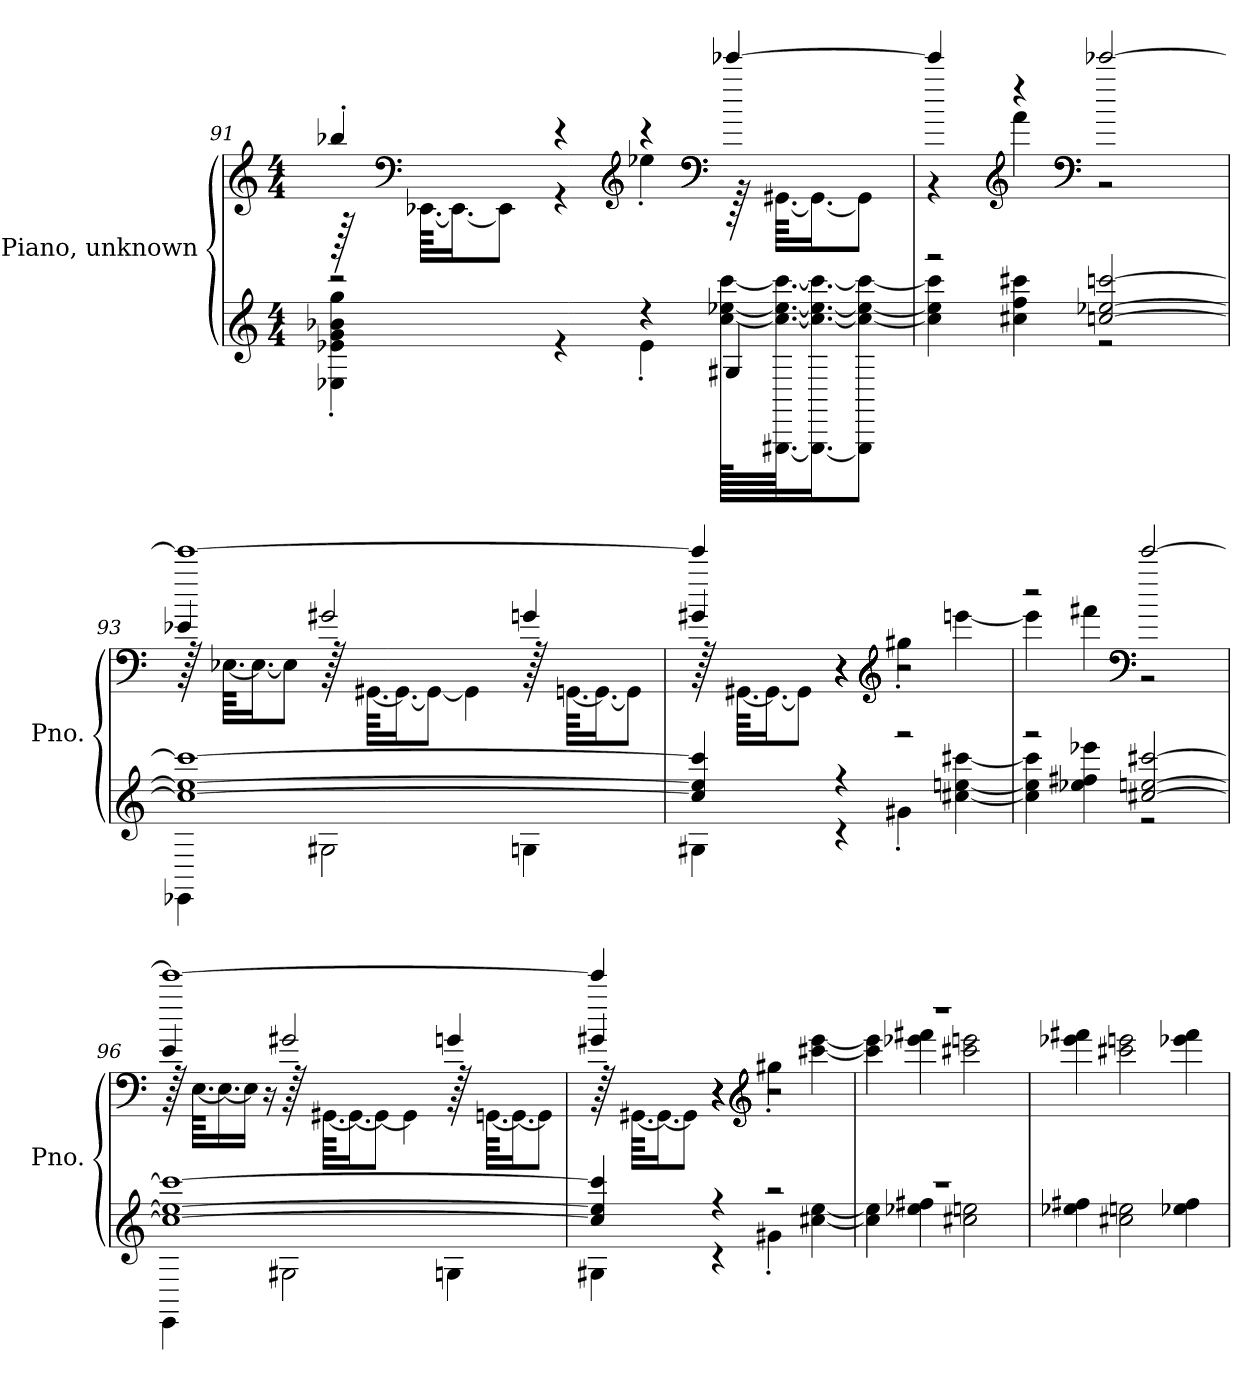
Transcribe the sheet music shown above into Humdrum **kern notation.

**kern	**kern
*part1	*part1
*staff2	*staff1
*I"Piano, unknown	*
*I'Pno.	*
!!LO:PB:g=z
*clefG2	*clefG2
*k[]	*k[]
*M4/4	*M4/4
=91	=91
*^	*^
2r	4E-X\' 4e-X\' 4g\' 4b-X\' 4gg\'	4bb-X'/	128r
*	*	*clefF4	*
.	.	.	[64.EE-X\KKLL
.	.	.	16.EE-\J_
.	.	.	8EE-\J]
.	4r	4r	4r
*	*	*clefG2	*
4r	4e-'\	4r	4ee-X'\
*	*	*clefF4	*
4G#X/	[128cc\ [128ee-X\ [128ccc\KLLLL	[4eee-X/	128r
.	[64.GGG#X\ 64.cc\_ 64.ee-\_ 64.ccc\_JJ	.	[64.GG#X\KKLL
.	16.GGG#\_ 16.cc\_ 16.ee-\_ 16.ccc\_J	.	16.GG#\J_
.	8GGG#\] 8cc\_ 8ee-\_ 8ccc\_J	.	8GG#\J]
=92	=92	=92	=92
2r	4cc\] 4ee-\] 4ccc\]	4eee-/]	4r
*	*	*clefG2	*
.	4cc#X\ 4ff\ 4ccc#X\	4r	4fff\
*	*	*clefF4	*
[2ccn/ [2ee-X/ [2cccn/	2r	[2eee-X/	2r
!!LO:LB:g=z
=93	=93	=93	=93
*	*	*	*^
1cc_ 1ee-_ 1ccc_	4EE-X\	1eee-_	128r	4e-X/
.	.	.	[64.E-X\KKLL	.
.	.	.	16.E-\J_	.
.	.	.	8E-\J]	.
.	2G#X\	.	128r	2g#X/
.	.	.	[64.GG#X\KKLL	.
.	.	.	16.GG#\J_	.
.	.	.	8GG#\J_	.
.	.	.	4GG#\]	.
.	4Gn\	.	128r	4gn/
.	.	.	[64.GGn\KKLL	.
.	.	.	16.GG\J_	.
.	.	.	8GG\J]	.
=94	=94	=94	=94	=94
4cc/] 4ee-/] 4ccc/]	4G#X\	4eee-/]	128r	4g#X/
.	.	.	[64.GG#X\KKLL	.
.	.	.	16.GG#\J_	.
.	.	.	8GG#\J]	.
4r	4r	4r	4r	4r
*	*	*clefG2	*	*
2r	4g#X'\	2r	4gg#X'\	2r
.	[4cc#X\ [4een\ [4ccc#X\	.	[4eeen\	.
*	*	*	*v	*v
!!LO:LB:g=z
=95	=95	=95	=95
2r	4cc#\] 4ee\] 4ccc#\]	2r	4eee\]
.	4ee-X\ 4ff#X\ 4eee-X\	.	4fff#X\
*	*	*clefF4	*
[2cc#X/ [2een/ [2ccc#X/	2r	[2eee/	2r
=96	=96	=96	=96
*	*	*	*^
1cc#_ 1ee_ 1ccc#_	4EE\	1eee_	128r	4e/
.	.	.	[64.E\KKLL	.
.	.	.	16.E\_	.
.	.	.	16E\JJ]	.
.	.	.	16r	.
.	2G#X\	.	128r	2g#X/
.	.	.	[64.GG#X\KKLL	.
.	.	.	16.GG#\J_	.
.	.	.	8GG#\J_	.
.	.	.	4GG#\]	.
.	4Gn\	.	128r	4gn/
.	.	.	[64.GGn\KKLL	.
.	.	.	16.GG\J_	.
.	.	.	8GG\J]	.
!!LO:LB:g=z	!!	!!
=97	=97	=97	=97	=97
4cc#/] 4ee/] 4ccc#/]	4G#X\	4eee/]	128r	4g#X/
.	.	.	[64.GG#X\KKLL	.
.	.	.	16.GG#\J_	.
.	.	.	8GG#\J]	.
4r	4r	4r	4r	4r
*	*	*clefG2	*	*
2r	4g#X'\	2r	4gg#X'\	2r
.	[4cc#X\ [4ee\	.	[4ccc#X\ [4eee\	.
*	*	*	*v	*v
=98	=98	=98	=98
1r	4cc#\] 4ee\]	1r	4ccc#\] 4eee\]
.	4ee-X\ 4ff#X\	.	4eee-X\ 4fff#X\
.	2cc#X\ 2een\	.	2ccc#X\ 2eeen\
*v	*v	*	*
*	*v	*v
=99	=99
4ee-X\ 4ff#X\	4eee-X\ 4fff#X\
2cc#X\ 2een\	2ccc#X\ 2eeen\
4ee-X\ 4ff#\	4eee-X\ 4fff#\
=	=
*-	*-
